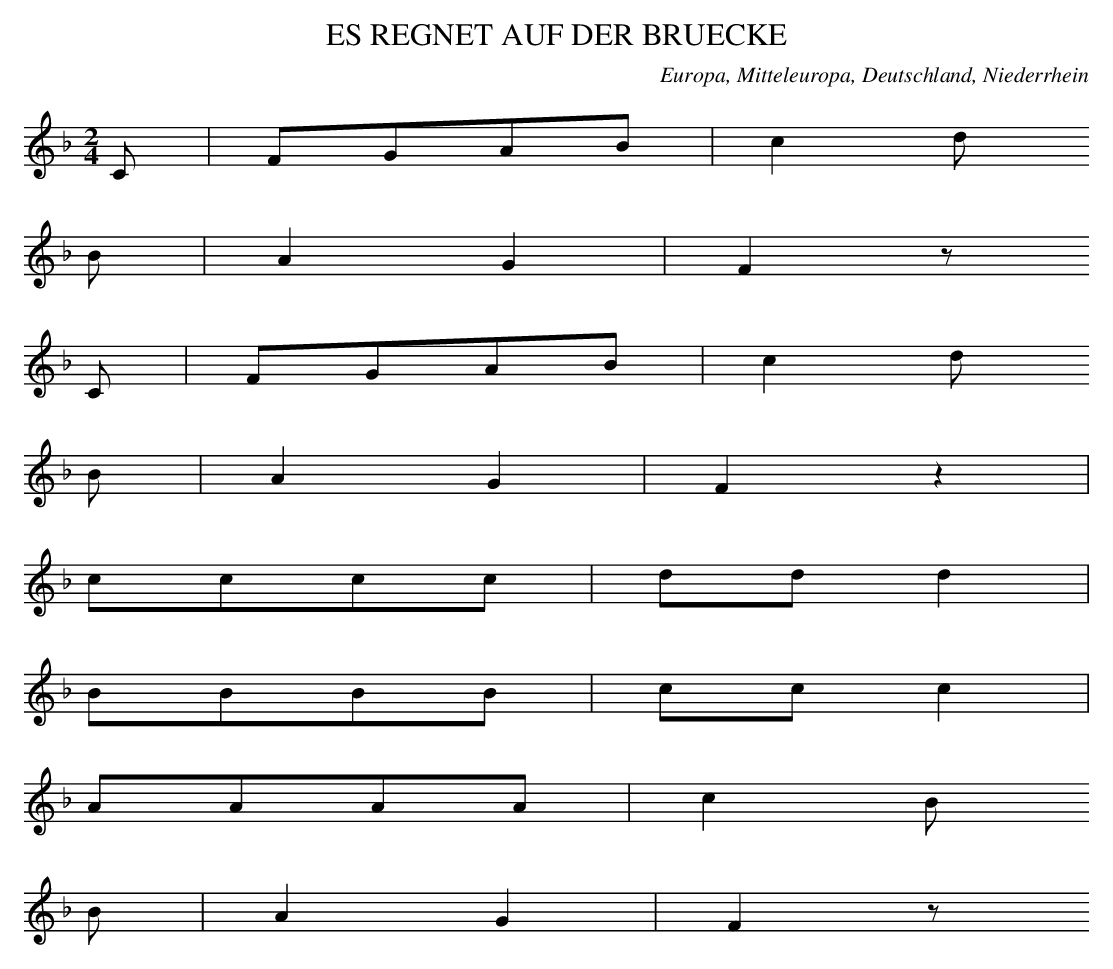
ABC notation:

X:1
T: ES REGNET AUF DER BRUECKE
O: Europa, Mitteleuropa, Deutschland, Niederrhein
M: 2/4
L: 1/8
K: F
C | FGAB | c2d
B | A2G2 | F2z
C | FGAB | c2d
B | A2G2 | F2z2 |
cccc | ddd2 |
BBBB | ccc2 |
AAAA | c2B
B | A2G2 | F2z
